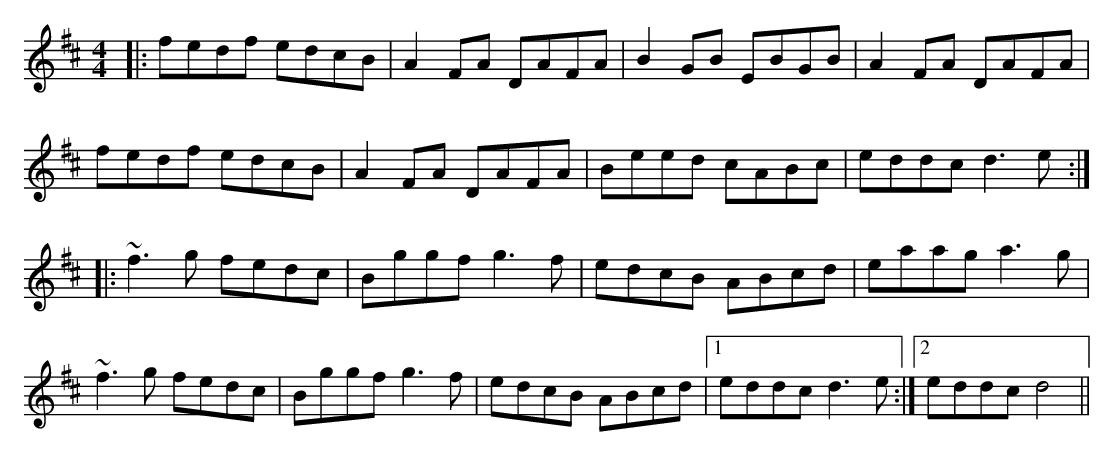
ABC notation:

X:1
M:4/4
K:D
|:fedf edcB|A2FA DAFA|B2GB EBGB|A2FA DAFA|
fedf edcB|A2FA DAFA|Beed cABc|eddc d3e:|
|:~f3g fedc|Bggf g3f|edcB ABcd|eaag a3g|
~f3g fedc|Bggf g3f|edcB ABcd|1 eddc d3e:|2 eddc d4||
